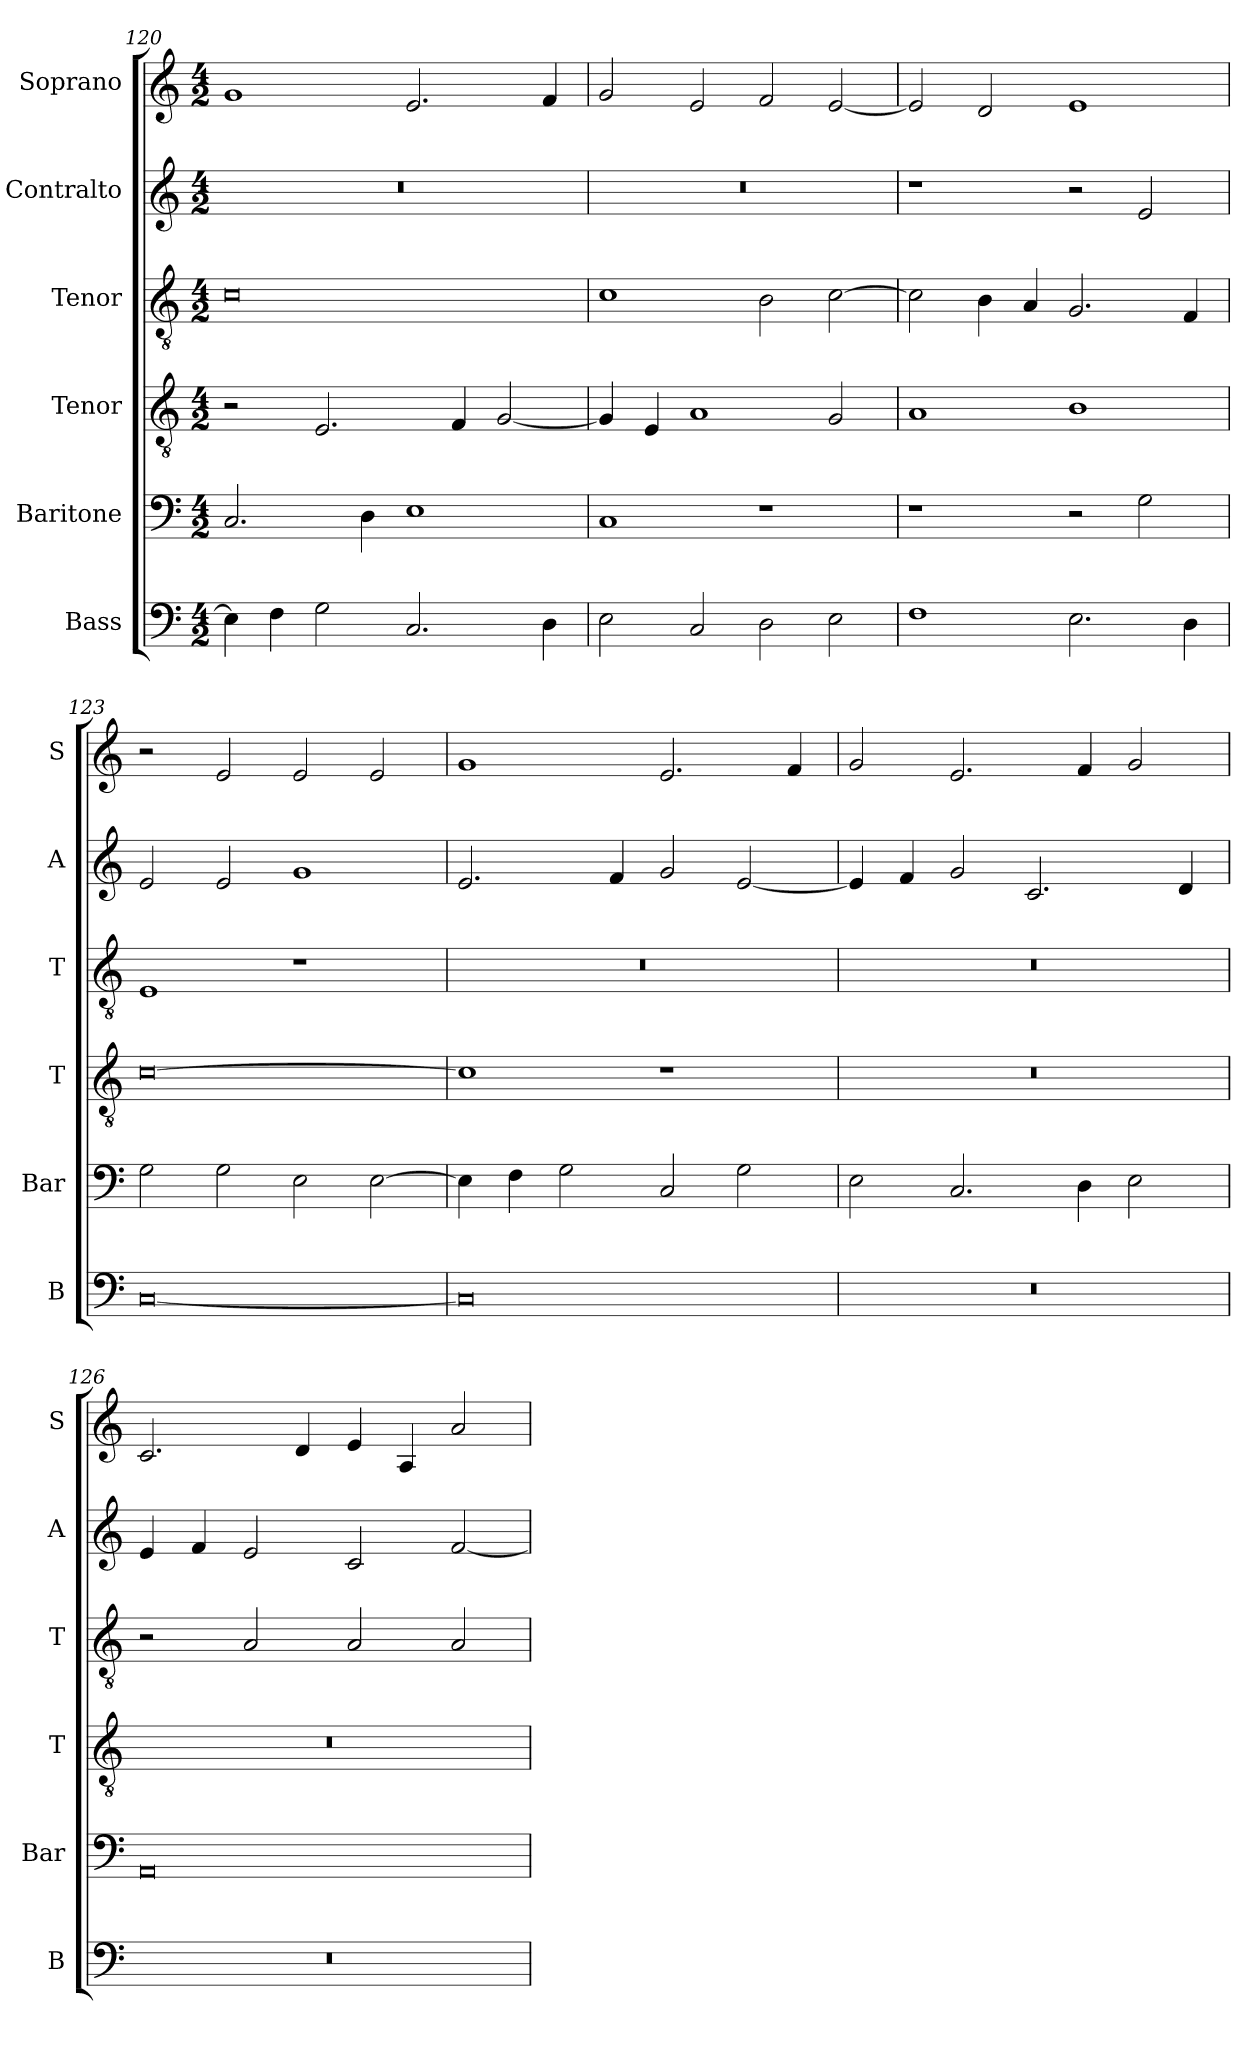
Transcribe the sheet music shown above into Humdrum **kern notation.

**kern	**kern	**kern	**kern	**kern	**kern
*part6	*part5	*part4	*part3	*part2	*part1
*staff6	*staff5	*staff4	*staff3	*staff2	*staff1
*I"Bass	*I"Baritone	*I"Tenor	*I"Tenor	*I"Contralto	*I"Soprano
*I'B	*I'Bar	*I'T	*I'T	*I'A	*I'S
*clefF4	*clefF4	*clefGv2	*clefGv2	*clefG2	*clefG2
*k[]	*k[]	*k[]	*k[]	*k[]	*k[]
*E:phr	*E:phr	*E:phr	*E:phr	*E:phr	*E:phr
*M4/2	*M4/2	*M4/2	*M4/2	*M4/2	*M4/2
=120	=120	=120	=120	=120	=120
4E]	2.C	2r	0c	0r	1g
4F	.	.	.	.	.
2G	.	2.E	.	.	.
.	4D	.	.	.	.
2.C	1E	.	.	.	2.e
.	.	4F	.	.	.
.	.	[2G	.	.	.
4D	.	.	.	.	4f
=121	=121	=121	=121	=121	=121
2E	1C	4G]	1c	0r	2g
.	.	4E	.	.	.
2C	.	1A	.	.	2e
2D	1r	.	2B	.	2f
2E	.	2G	[2c	.	[2e
=122	=122	=122	=122	=122	=122
1F	1r	1A	2c]	1r	2e]
.	.	.	4B	.	2d
.	.	.	4A	.	.
2.E	2r	1B	2.G	2r	1e
.	2G	.	.	2e	.
4D	.	.	4F	.	.
=123	=123	=123	=123	=123	=123
[0C	2G	[0c	1E	2e	2r
.	2G	.	.	2e	2e
.	2E	.	1r	1g	2e
.	[2E	.	.	.	2e
=124	=124	=124	=124	=124	=124
0C]	4E]	1c]	0r	2.e	1g
.	4F	.	.	.	.
.	2G	.	.	.	.
.	.	.	.	4f	.
.	2C	1r	.	2g	2.e
.	2G	.	.	[2e	.
.	.	.	.	.	4f
=125	=125	=125	=125	=125	=125
0r	2E	0r	0r	4e]	2g
.	.	.	.	4f	.
.	2.C	.	.	2g	2.e
.	.	.	.	2.c	.
.	4D	.	.	.	4f
.	2E	.	.	.	2g
.	.	.	.	4d	.
=126	=126	=126	=126	=126	=126
0r	0AA	0r	2r	4e	2.c
.	.	.	.	4f	.
.	.	.	2A	2e	.
.	.	.	.	.	4d
.	.	.	2A	2c	4e
.	.	.	.	.	4A
.	.	.	2A	[2f	2a
=	=	=	=	=	=
*-	*-	*-	*-	*-	*-
